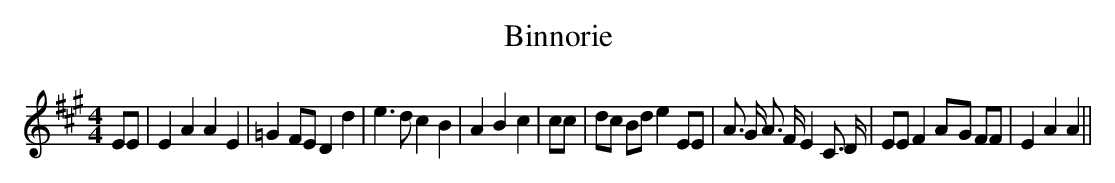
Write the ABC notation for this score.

X:1
T:Binnorie
M:4/4
L:1/8
K:A
 EE| E2 A2 A2 E2| =G2 FE D2 d2| e3 d c2 B2| A2 B2- c2| cc| dc Bd e2 EE|\
 A3/2 G/2 A3/2 F/2 E2 C3/2 D/2| EE F2A-G FF| E2 A2 A2||
